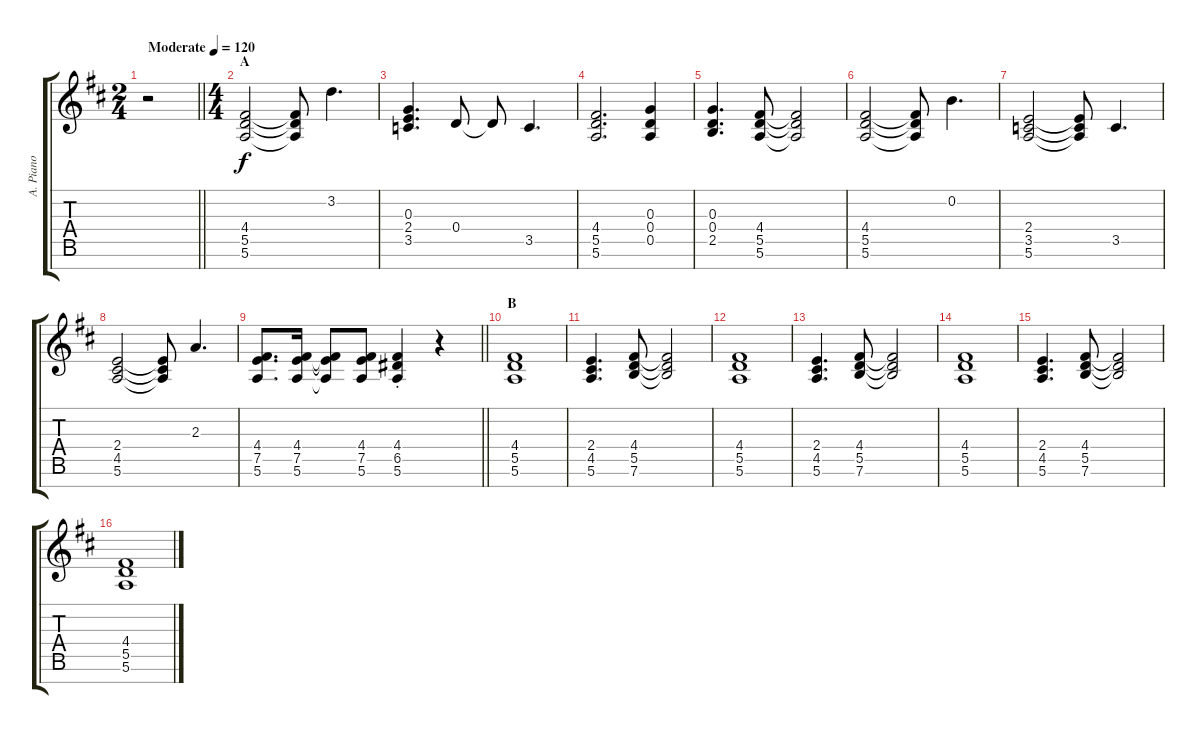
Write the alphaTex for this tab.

\track ("A. Piano" "A. Piano") {instrument acousticgrandpiano}
\staff {score tabs}
\tuning (E5 B4 G4 D4 A3 E3 B2) {hide}
\ts (2 4)
\tempo (120 "Moderate")
\clef g2
\barLineRight lightlight
\ks d
r.2{dy f instrument acousticgrandpiano} |
\ts (4 4)
\section ("" "A")
(4.4 5.5 5.6).2 (4.4{t} 5.5{t} 5.6{t}).8 3.2.4{d} |
(0.3 2.4 3.5).4{d} 0.4.8 0.4{t}.8 3.5.4{d} |
(4.4 5.5 5.6).2{d} (0.3 0.4 0.5).4 |
(0.3 0.4 2.5).4{d} (4.4 5.5 5.6).8 (4.4{t} 5.5{t} 5.6{t}).2 |
(4.4 5.5 5.6).2 (4.4{t} 5.5{t} 5.6{t}).8 0.2.4{d} |
(2.4 3.5 5.6).2 (2.4{t} 3.5{t} 5.6{t}).8 3.5.4{d} |
(2.4 4.5 5.6).2 (2.4{t} 4.5{t} 5.6{t}).8 2.3.4{d} |
\barLineRight lightlight
(4.4 7.5 5.6).8{d} (4.4 7.5 5.6).16 (4.4{t} 7.5{t} 5.6{t}).8 (4.4 7.5 5.6).8 (4.4{st} 6.5{st} 5.6{st}).4 r.4 |
\section ("" "B")
(4.4 5.5 5.6).1 |
(2.4 4.5 5.6).4{d} (4.4 5.5 7.6).8 (4.4{t} 5.5{t} 7.6{t}).2 |
(4.4 5.5 5.6).1 |
(2.4 4.5 5.6).4{d} (4.4 5.5 7.6).8 (4.4{t} 5.5{t} 7.6{t}).2 |
(4.4 5.5 5.6).1 |
(2.4 4.5 5.6).4{d} (4.4 5.5 7.6).8 (4.4{t} 5.5{t} 7.6{t}).2 |
(4.4 5.5 5.6).1
